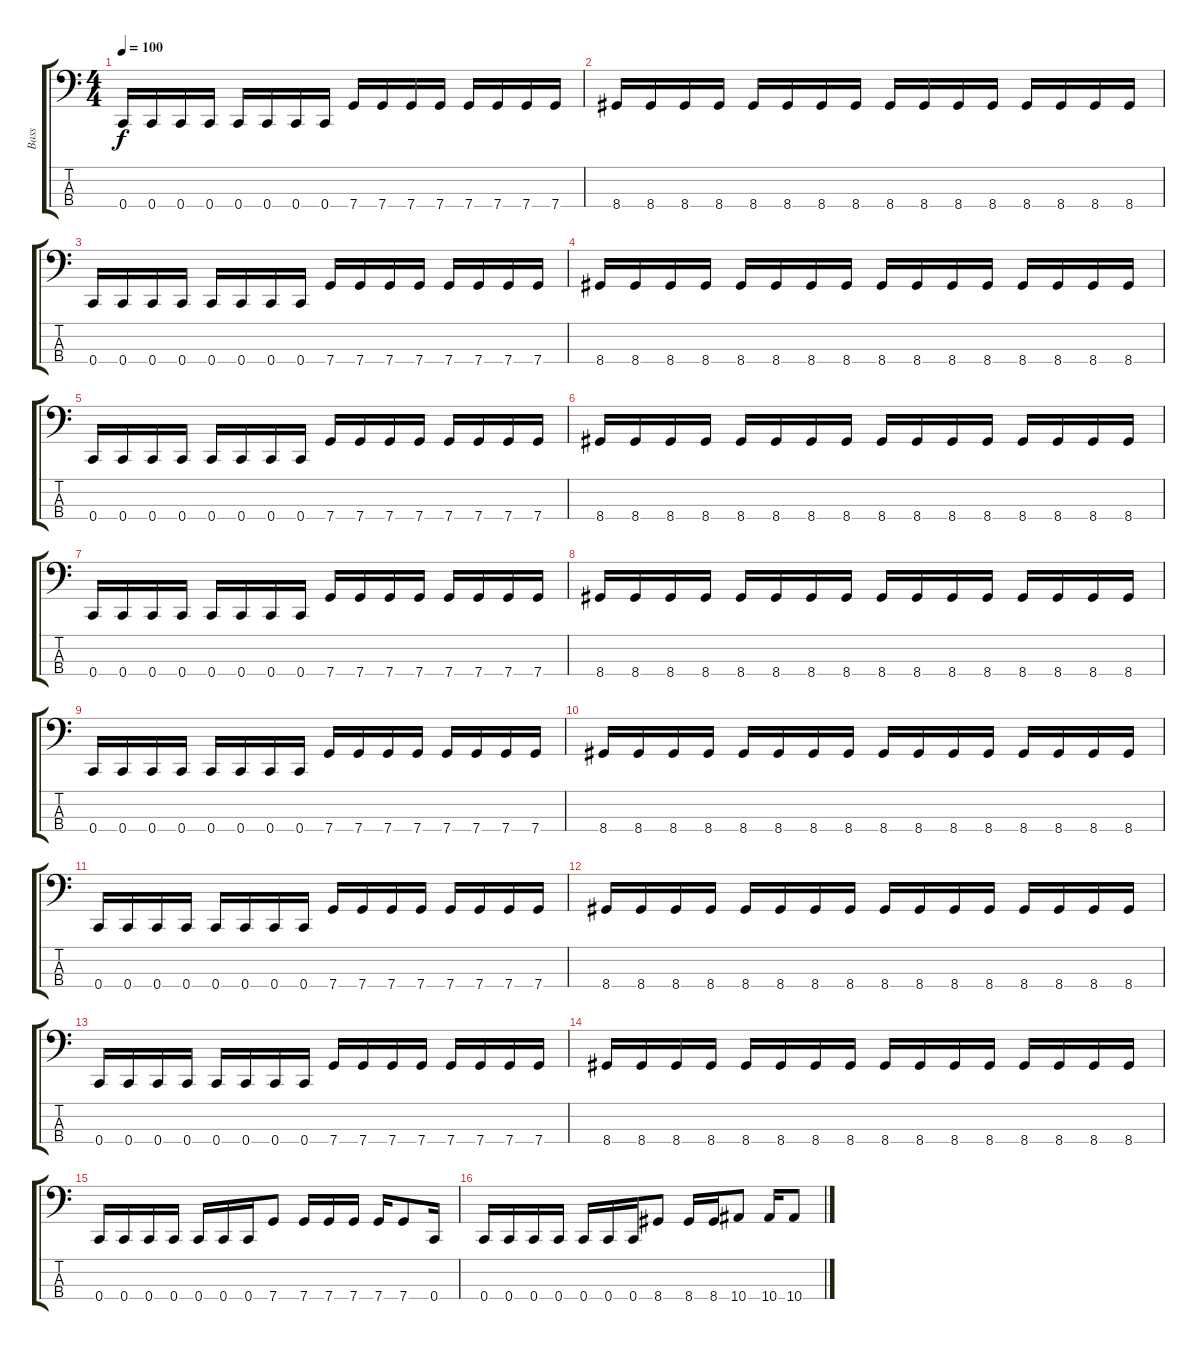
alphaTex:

\track ("Bass" "Bass") {instrument electricbasspick}
\staff {score tabs}
\tuning (F2 C2 G1 C1) {hide}
\ts (4 4)
\tempo 100
\clef f4
\ks c
0.4.16{dy f} 0.4.16 0.4.16 0.4.16 0.4.16 0.4.16 0.4.16 0.4.16 7.4.16 7.4.16 7.4.16 7.4.16 7.4.16 7.4.16 7.4.16 7.4.16 |
8.4.16 8.4.16 8.4.16 8.4.16 8.4.16 8.4.16 8.4.16 8.4.16 8.4.16 8.4.16 8.4.16 8.4.16 8.4.16 8.4.16 8.4.16 8.4.16 |
0.4.16 0.4.16 0.4.16 0.4.16 0.4.16 0.4.16 0.4.16 0.4.16 7.4.16 7.4.16 7.4.16 7.4.16 7.4.16 7.4.16 7.4.16 7.4.16 |
8.4.16 8.4.16 8.4.16 8.4.16 8.4.16 8.4.16 8.4.16 8.4.16 8.4.16 8.4.16 8.4.16 8.4.16 8.4.16 8.4.16 8.4.16 8.4.16 |
0.4.16 0.4.16 0.4.16 0.4.16 0.4.16 0.4.16 0.4.16 0.4.16 7.4.16 7.4.16 7.4.16 7.4.16 7.4.16 7.4.16 7.4.16 7.4.16 |
8.4.16 8.4.16 8.4.16 8.4.16 8.4.16 8.4.16 8.4.16 8.4.16 8.4.16 8.4.16 8.4.16 8.4.16 8.4.16 8.4.16 8.4.16 8.4.16 |
0.4.16 0.4.16 0.4.16 0.4.16 0.4.16 0.4.16 0.4.16 0.4.16 7.4.16 7.4.16 7.4.16 7.4.16 7.4.16 7.4.16 7.4.16 7.4.16 |
8.4.16 8.4.16 8.4.16 8.4.16 8.4.16 8.4.16 8.4.16 8.4.16 8.4.16 8.4.16 8.4.16 8.4.16 8.4.16 8.4.16 8.4.16 8.4.16 |
0.4.16 0.4.16 0.4.16 0.4.16 0.4.16 0.4.16 0.4.16 0.4.16 7.4.16 7.4.16 7.4.16 7.4.16 7.4.16 7.4.16 7.4.16 7.4.16 |
8.4.16 8.4.16 8.4.16 8.4.16 8.4.16 8.4.16 8.4.16 8.4.16 8.4.16 8.4.16 8.4.16 8.4.16 8.4.16 8.4.16 8.4.16 8.4.16 |
0.4.16 0.4.16 0.4.16 0.4.16 0.4.16 0.4.16 0.4.16 0.4.16 7.4.16 7.4.16 7.4.16 7.4.16 7.4.16 7.4.16 7.4.16 7.4.16 |
8.4.16 8.4.16 8.4.16 8.4.16 8.4.16 8.4.16 8.4.16 8.4.16 8.4.16 8.4.16 8.4.16 8.4.16 8.4.16 8.4.16 8.4.16 8.4.16 |
0.4.16 0.4.16 0.4.16 0.4.16 0.4.16 0.4.16 0.4.16 0.4.16 7.4.16 7.4.16 7.4.16 7.4.16 7.4.16 7.4.16 7.4.16 7.4.16 |
8.4.16 8.4.16 8.4.16 8.4.16 8.4.16 8.4.16 8.4.16 8.4.16 8.4.16 8.4.16 8.4.16 8.4.16 8.4.16 8.4.16 8.4.16 8.4.16 |
0.4.16 0.4.16 0.4.16 0.4.16 0.4.16 0.4.16 0.4.16 7.4.8 7.4.16 7.4.16 7.4.16 7.4.16 7.4.8 0.4.16 |
0.4.16 0.4.16 0.4.16 0.4.16 0.4.16 0.4.16 0.4.16 8.4.8 8.4.16 8.4.16 10.4.8 10.4.16 10.4.8
